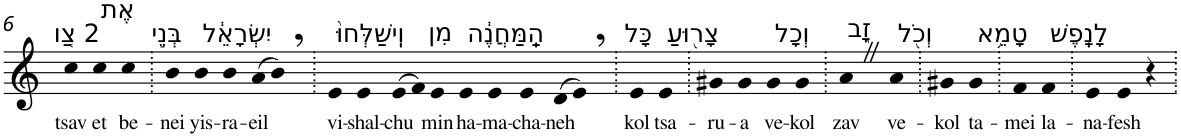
**kern	**text
*part1	*part1
*staff1	*staff1
*I"Piano	*
*I'Pno	*
!!LO:PB:g=z
*clefG2	*
*k[]	*
=6	=6
!LO:TX:a:t=2 צַ֚ו	!
!	!LO:LY:b
4cc	tsav
!LO:TX:a:t=אֶת	!
!	!LO:LY:b
4cc	et
!LO:TX:a:t=בְּנֵ֣י	!
!	!LO:LY:b
4cc	be-
=7.	=7.
!	!LO:LY:b
4b	-nei
!LO:TX:a:t=יִשְׂרָאֵ֔ל	!
!	!LO:LY:b
4b	yis-
!	!LO:LY:b
4b	-ra-
!	!LO:LY:b
(>8a	-eil
8b,)	.
=8.	=8.
!LO:TX:a:t=וִֽישַׁלְּחוּ֙	!
!	!LO:LY:b
4e	vi-
!	!LO:LY:b
4e	-shal-
!	!LO:LY:b
(>8e	-chu
8f)	.
!LO:TX:a:t=מִן	!
!	!LO:LY:b
4e	min
!LO:TX:a:t=הַֽמַּחֲנֶ֔ה	!
!	!LO:LY:b
4e	ha-
!	!LO:LY:b
4e	-ma-
!	!LO:LY:b
4e	-cha-
!	!LO:LY:b
(>8d	-neh
8e,)	.
=9.	=9.
!LO:TX:a:t=כָּל	!
!	!LO:LY:b
4e	kol
!LO:TX:a:t=צָר֖וּעַ	!
!	!LO:LY:b
4e	tsa-
=10.	=10.
!	!LO:LY:b
4g#X	-ru-
!	!LO:LY:b
4g#	-a
!LO:TX:a:t=וְכָל	!
!	!LO:LY:b
4g#	ve-
!	!LO:LY:b
4g#	-kol
=11.	=11.
!LO:TX:a:t=זָ֑ב	!
!	!LO:LY:b
4aZ	zav
!LO:TX:a:t=וְכֹ֖ל	!
!	!LO:LY:b
4a	ve-
=12.	=12.
!	!LO:LY:b
4g#X	-kol
!LO:TX:a:t=טָמֵ֥א	!
!	!LO:LY:b
4g#	ta-
=13.	=13.
!	!LO:LY:b
4f	-mei
!LO:TX:a:t=לָנָֽפֶשׁ	!
!	!LO:LY:b
4f	la-
=14.	=14.
!	!LO:LY:b
4e	-na-
!	!LO:LY:b
4e	-fesh
4r	.
=.	=.
*-	*-
